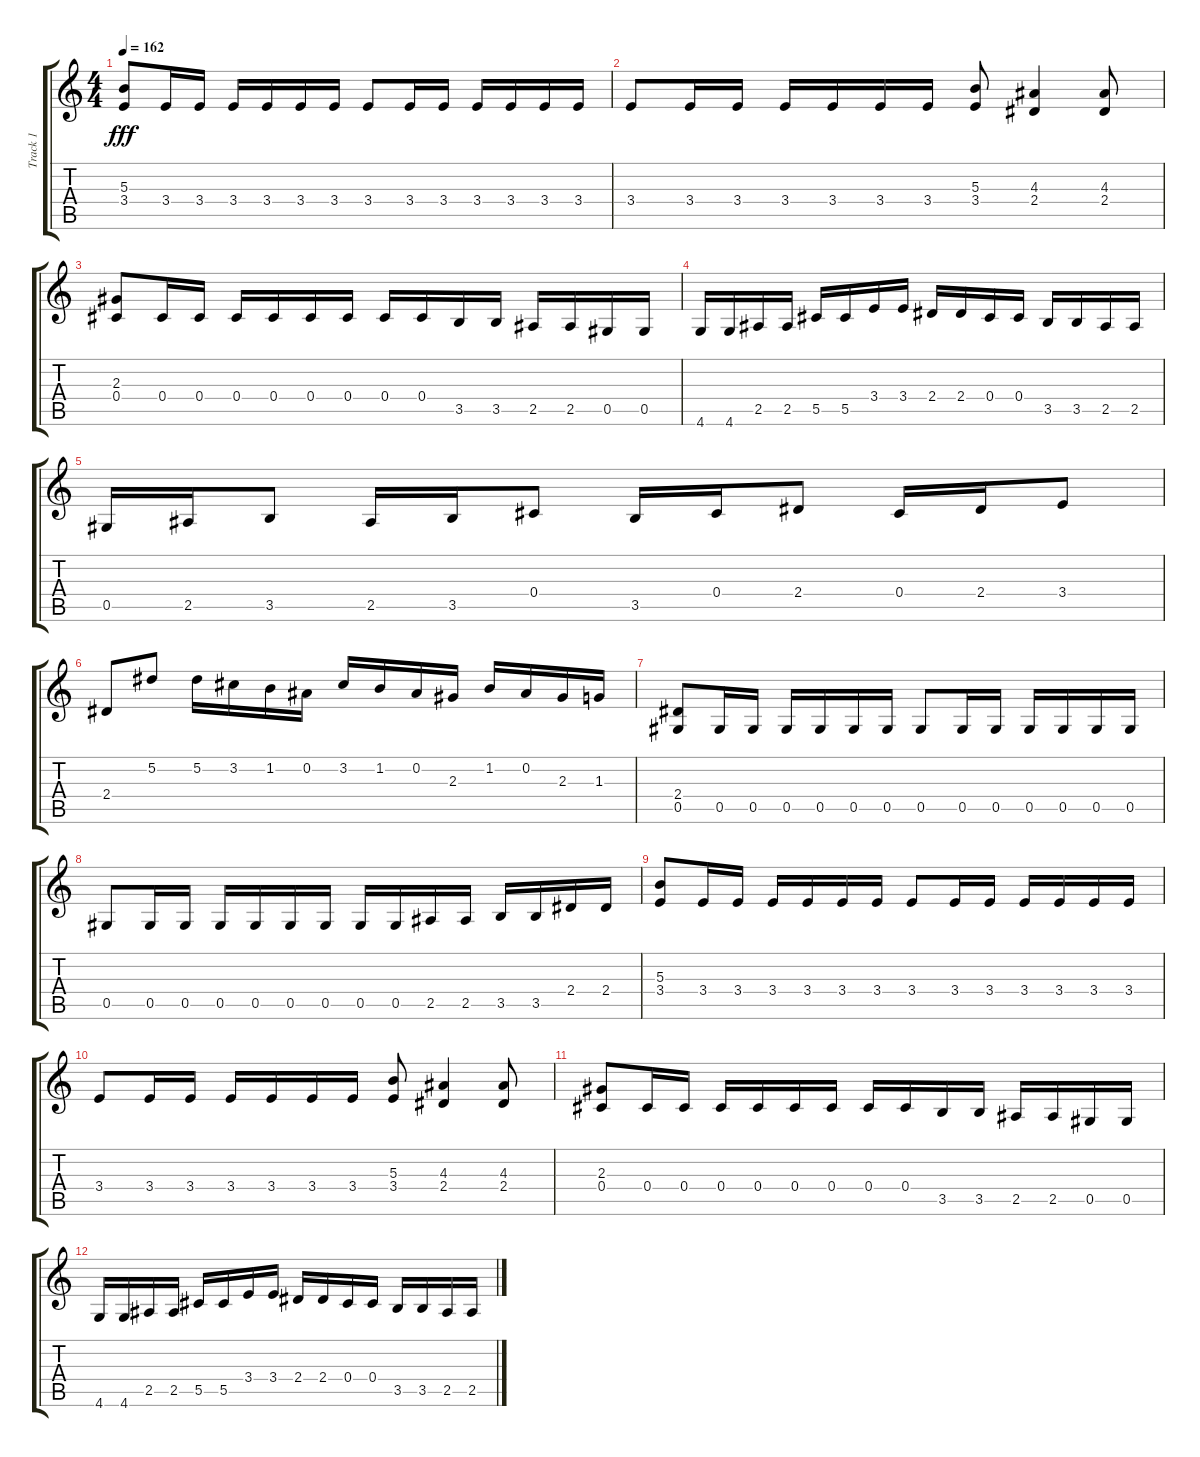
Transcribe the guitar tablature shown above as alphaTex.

\track ("Track 1" "Track 1") {instrument distortionguitar}
\staff {score tabs}
\tuning (Eb4 Bb3 Gb3 Db3 Ab2 Eb2) {hide}
\ts (4 4)
\tempo 162
\clef g2
\ks c
(5.3 3.4).8{dy fff} 3.4.16 3.4.16 3.4.16 3.4.16 3.4.16 3.4.16 3.4.8 3.4.16 3.4.16 3.4.16 3.4.16 3.4.16 3.4.16 |
3.4.8 3.4.16 3.4.16 3.4.16 3.4.16 3.4.16 3.4.16 (5.3 3.4).8 (4.3 2.4).4 (4.3 2.4).8 |
(2.3 0.4).8 0.4.16 0.4.16 0.4.16 0.4.16 0.4.16 0.4.16 0.4.16 0.4.16 3.5.16 3.5.16 2.5.16 2.5.16 0.5.16 0.5.16 |
4.6.16 4.6.16 2.5.16 2.5.16 5.5.16 5.5.16 3.4.16 3.4.16 2.4.16 2.4.16 0.4.16 0.4.16 3.5.16 3.5.16 2.5.16 2.5.16 |
0.5.16 2.5.16 3.5.8 2.5.16 3.5.16 0.4.8 3.5.16 0.4.16 2.4.8 0.4.16 2.4.16 3.4.8 |
2.4.8 5.2.8 5.2.16 3.2.16 1.2.16 0.2.16 3.2.16 1.2.16 0.2.16 2.3.16 1.2.16 0.2.16 2.3.16 1.3.16 |
(2.4 0.5).8 0.5.16 0.5.16 0.5.16 0.5.16 0.5.16 0.5.16 0.5.8 0.5.16 0.5.16 0.5.16 0.5.16 0.5.16 0.5.16 |
0.5.8 0.5.16 0.5.16 0.5.16 0.5.16 0.5.16 0.5.16 0.5.16 0.5.16 2.5.16 2.5.16 3.5.16 3.5.16 2.4.16 2.4.16 |
(5.3 3.4).8 3.4.16 3.4.16 3.4.16 3.4.16 3.4.16 3.4.16 3.4.8 3.4.16 3.4.16 3.4.16 3.4.16 3.4.16 3.4.16 |
3.4.8 3.4.16 3.4.16 3.4.16 3.4.16 3.4.16 3.4.16 (5.3 3.4).8 (4.3 2.4).4 (4.3 2.4).8 |
(2.3 0.4).8 0.4.16 0.4.16 0.4.16 0.4.16 0.4.16 0.4.16 0.4.16 0.4.16 3.5.16 3.5.16 2.5.16 2.5.16 0.5.16 0.5.16 |
4.6.16 4.6.16 2.5.16 2.5.16 5.5.16 5.5.16 3.4.16 3.4.16 2.4.16 2.4.16 0.4.16 0.4.16 3.5.16 3.5.16 2.5.16 2.5.16
